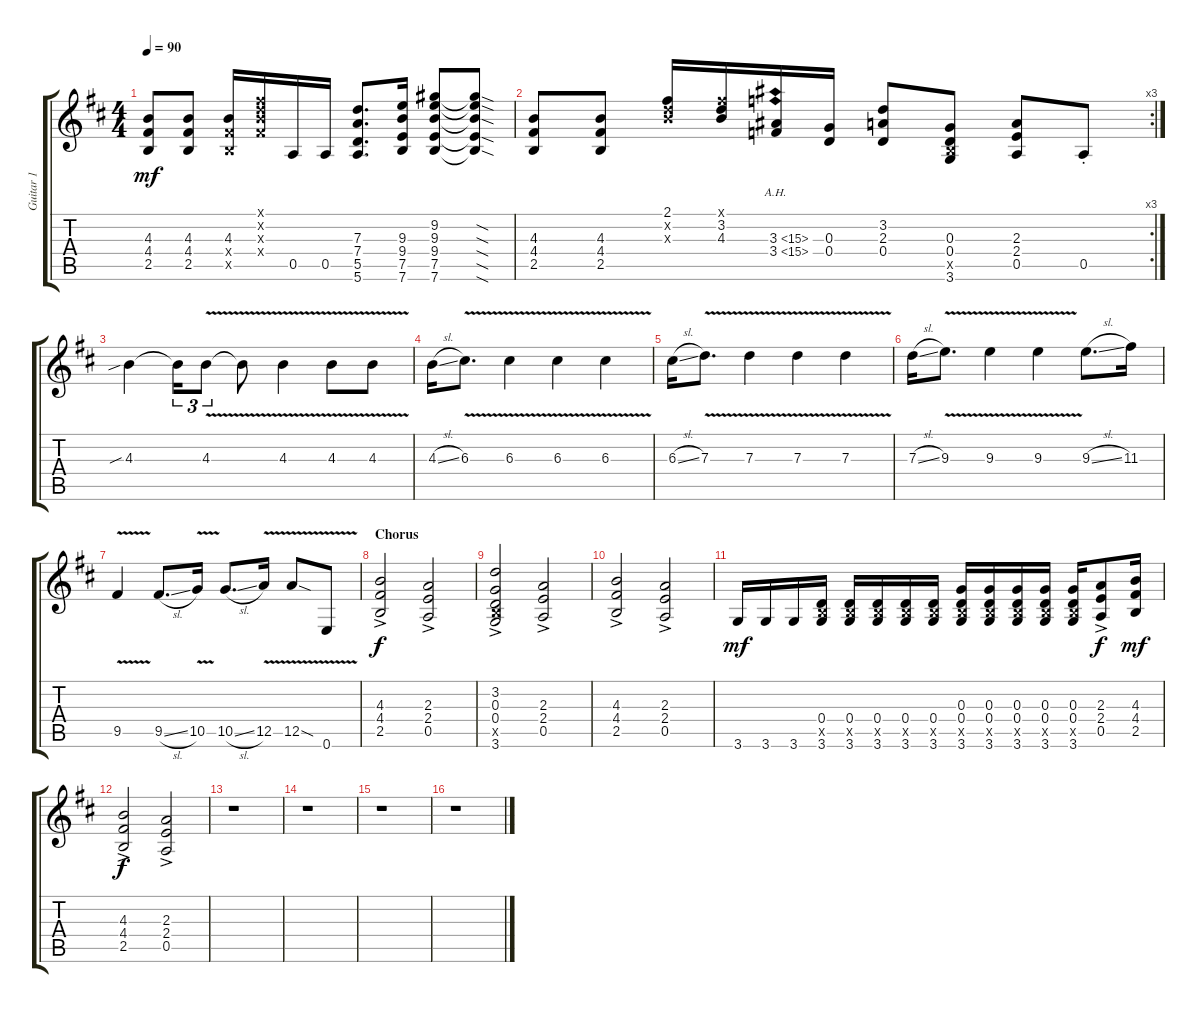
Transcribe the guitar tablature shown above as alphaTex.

\track ("Guitar 1" "Guitar 1") {instrument electricguitarclean}
\staff {score tabs}
\tuning (E4 B3 G3 D3 A2 E2) {hide}
\ts (4 4)
\tempo 90
\clef g2
\ks d
(4.3 4.4 2.5).8{dy mf} (4.3 4.4 2.5).8 (4.3 4.4{x} 2.5{x}).16 (2.1{x} 3.2{x} 4.3{x} 4.4{x}).16 0.5.16 0.5.16 (7.3 7.4 5.5 5.6).8{d} (9.3 9.4 7.5 7.6).16 (9.2 9.3 9.4 7.5 7.6).8 (9.2{sod t} 9.3{sod t} 9.4{sod t} 7.5{sod t} 7.6{sod t}).8 |
\rc 3
(4.3 4.4 2.5).8 (4.3 4.4 2.5).8 (2.1 3.2{x} 4.3{x}).16 (2.1{x} 3.2 4.3).16 (3.3{ah 12} 3.4{ah 12}).16 (0.3 0.4).16 (3.2 2.3 0.4).8 (0.3 0.4 2.5{x} 3.6).8 (2.3 2.4 0.5).8 0.5{st}.8 |
4.3{sib}.4 4.3{t}.16{tu (3 2)} 4.3{v}.8{tu (3 2)} 4.3{t}.8 4.3{v}.4 4.3{v}.8 4.3{v}.8 |
4.3{sl}.16 6.3{v}.8{d} 6.3{v}.4 6.3{v}.4 6.3{v}.4 |
6.3{sl}.16 7.3{v}.8{d} 7.3{v}.4 7.3{v}.4 7.3{v}.4 |
7.3{sl}.16 9.3{v}.8{d} 9.3{v}.4 9.3{v}.4 9.3{sl}.8{d} 11.3.16 |
9.5{v}.4 9.5{sl}.8{d} 10.5{v}.16 10.5{sl}.8{d} 12.5{v}.16 12.5{v sod}.8 0.6{v}.8 |
\section ("" "Chorus")
(4.3{ac} 4.4{ac} 2.5{ac}).2{dy f} (2.3{ac} 2.4{ac} 0.5{ac}).2 |
(3.2{ac} 0.3{ac} 0.4{ac} 2.5{ac x} 3.6{ac}).2 (2.3{ac} 2.4{ac} 0.5{ac}).2 |
(4.3{ac} 4.4{ac} 2.5{ac}).2 (2.3{ac} 2.4{ac} 0.5{ac}).2 |
3.6.16{dy mf} 3.6.16 3.6.16 (0.4 2.5{x} 3.6).16 (0.4 2.5{x} 3.6).16 (0.4 2.5{x} 3.6).16 (0.4 2.5{x} 3.6).16 (0.4 2.5{x} 3.6).16 (0.3 0.4 2.5{x} 3.6).16 (0.3 0.4 2.5{x} 3.6).16 (0.3 0.4 2.5{x} 3.6).16 (0.3 0.4 2.5{x} 3.6).16 (0.3 0.4 2.5{x} 3.6).16 (2.3{ac} 2.4{ac} 0.5{ac}).8{dy f} (4.3 4.4 2.5).16{dy mf} |
(4.3{ac} 4.4{ac} 2.5{ac}).2{dy f} (2.3{ac} 2.4{ac} 0.5{ac}).2 |
r.1 |
r.1 |
r.1 |
r.1
